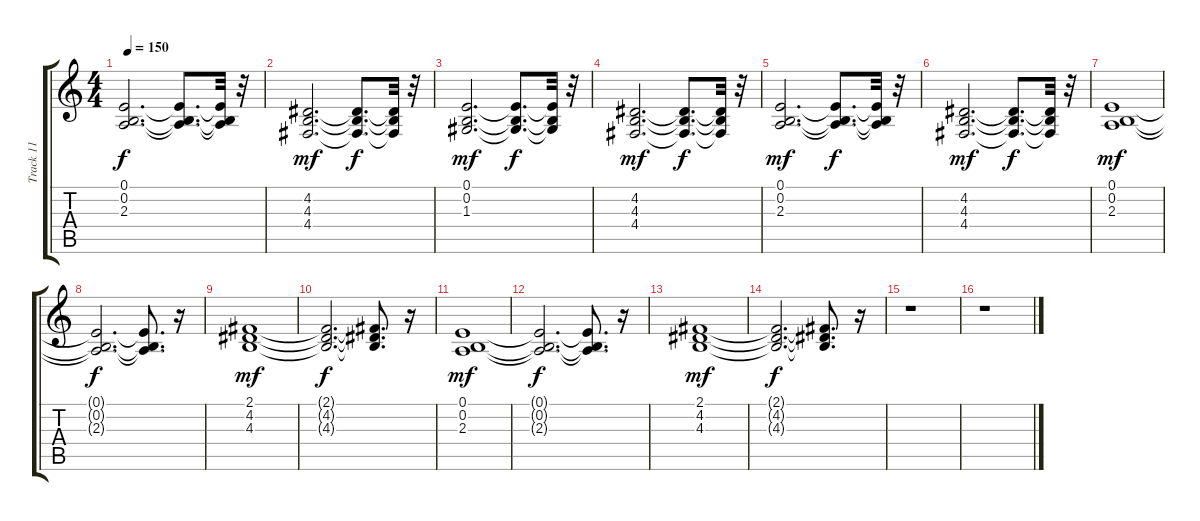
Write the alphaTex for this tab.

\track ("Track 11" "Track 11") {instrument pad2warm}
\staff {score tabs}
\tuning (E4 B3 G3 D3 A2 E2) {hide}
\ts (4 4)
\tempo 150
\clef g2
\ks c
(0.1{t} 0.2{t} 2.3{t}).2{d dy f} (0.1{t} 0.2{t} 2.3{t}).8{d} (0.1{t} 0.2{t} 2.3{t}).32 r.32 |
(4.2 4.3 4.4).2{d dy mf} (4.2{t} 4.3{t} 4.4{t}).8{d dy f} (4.2{t} 4.3{t} 4.4{t}).32 r.32 |
(0.1 0.2 1.3).2{d dy mf} (0.1{t} 0.2{t} 1.3{t}).8{d dy f} (0.1{t} 0.2{t} 1.3{t}).32 r.32 |
(4.2 4.3 4.4).2{d dy mf} (4.2{t} 4.3{t} 4.4{t}).8{d dy f} (4.2{t} 4.3{t} 4.4{t}).32 r.32 |
(0.1 0.2 2.3).2{d dy mf} (0.1{t} 0.2{t} 2.3{t}).8{d dy f} (0.1{t} 0.2{t} 2.3{t}).32 r.32 |
(4.2 4.3 4.4).2{d dy mf} (4.2{t} 4.3{t} 4.4{t}).8{d dy f} (4.2{t} 4.3{t} 4.4{t}).32 r.32 |
(0.1 0.2 2.3).1{dy mf} |
(0.1{t} 0.2{t} 2.3{t}).2{d dy f} (0.1{t} 0.2{t} 2.3{t}).8{d} r.16 |
(2.1 4.2 4.3).1{dy mf} |
(2.1{t} 4.2{t} 4.3{t}).2{d dy f} (2.1{t} 4.2{t} 4.3{t}).8{d} r.16 |
(0.1 0.2 2.3).1{dy mf} |
(0.1{t} 0.2{t} 2.3{t}).2{d dy f} (0.1{t} 0.2{t} 2.3{t}).8{d} r.16 |
(2.1 4.2 4.3).1{dy mf} |
(2.1{t} 4.2{t} 4.3{t}).2{d dy f} (2.1{t} 4.2{t} 4.3{t}).8{d} r.16 |
r.1 |
r.1
